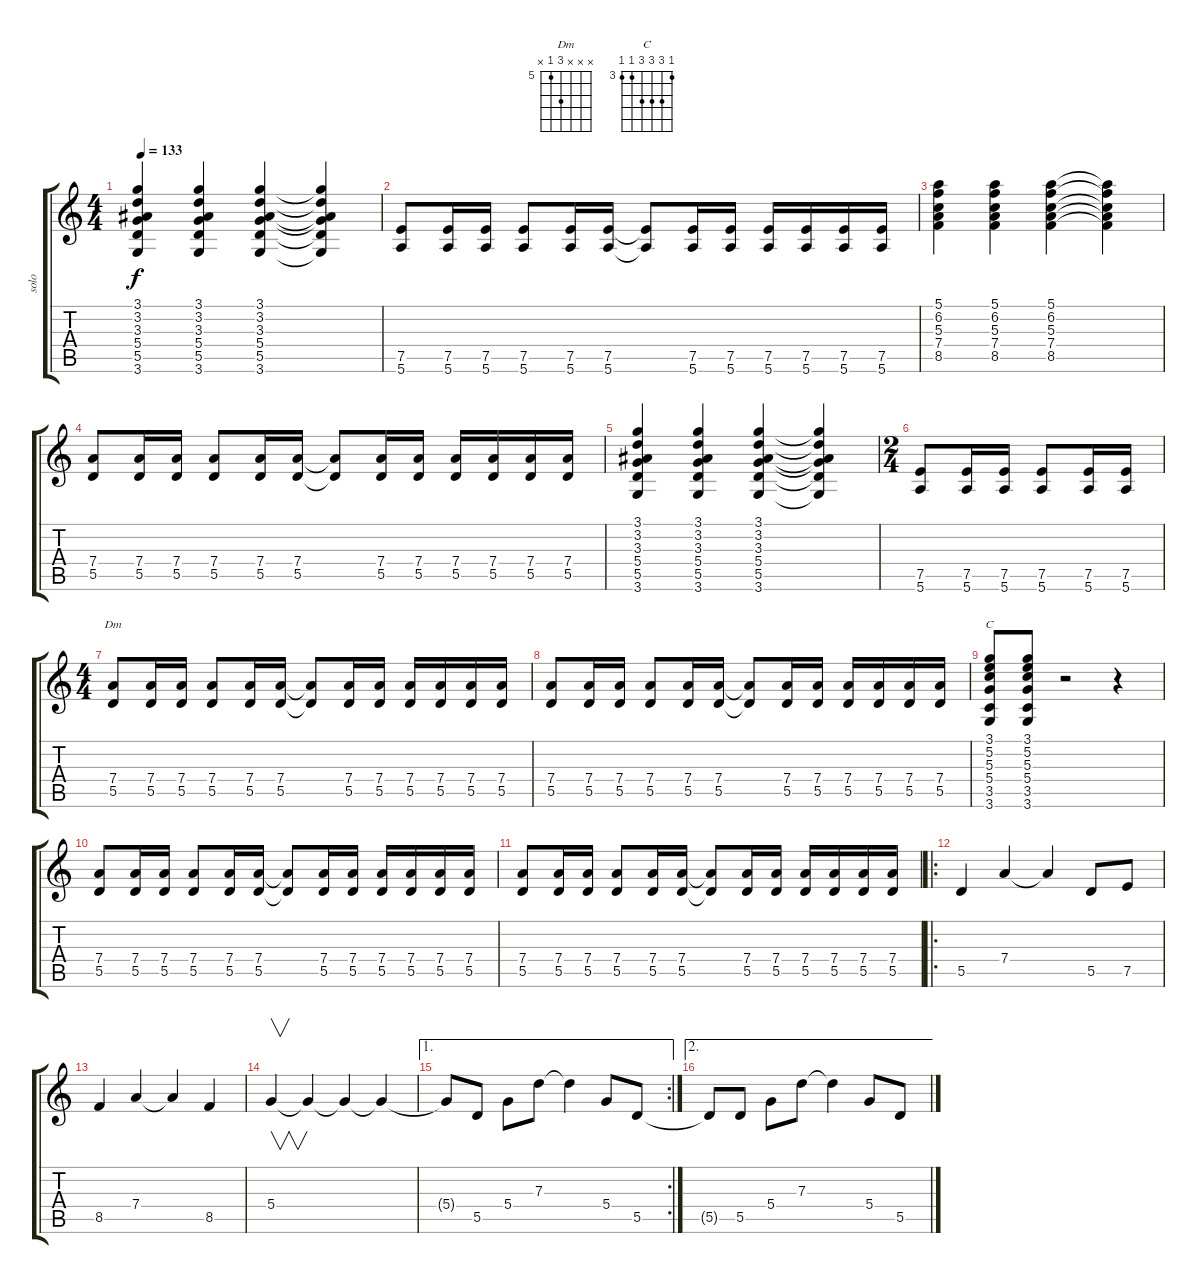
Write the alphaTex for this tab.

\track ("solo" "solo") {instrument overdrivenguitar}
\staff {score tabs}
\tuning (E4 B3 G3 D3 A2 E2) {hide}
\chord ("Dm" x x x 7 5 x) {firstfret 5}
\chord ("C" 3 5 5 5 3 3) {firstfret 3}
\ts (4 4)
\tempo 133
\clef g2
\ks c
(3.1 3.2 3.3 5.4 5.5 3.6).4{dy f} (3.1 3.2 3.3 5.4 5.5 3.6).4 (3.1 3.2 3.3 5.4 5.5 3.6).4 (3.1{t} 3.2{t} 3.3{t} 5.4{t} 5.5{t} 3.6{t}).4 |
(7.5 5.6).8 (7.5 5.6).16 (7.5 5.6).16 (7.5 5.6).8 (7.5 5.6).16 (7.5 5.6).16 (7.5{t} 5.6{t}).8 (7.5 5.6).16 (7.5 5.6).16 (7.5 5.6).16 (7.5 5.6).16 (7.5 5.6).16 (7.5 5.6).16 |
(5.1 6.2 5.3 7.4 8.5).4 (5.1 6.2 5.3 7.4 8.5).4 (5.1 6.2 5.3 7.4 8.5).4 (5.1{t} 6.2{t} 5.3{t} 7.4{t} 8.5{t}).4 |
(7.4 5.5).8 (7.4 5.5).16 (7.4 5.5).16 (7.4 5.5).8 (7.4 5.5).16 (7.4 5.5).16 (7.4{t} 5.5{t}).8 (7.4 5.5).16 (7.4 5.5).16 (7.4 5.5).16 (7.4 5.5).16 (7.4 5.5).16 (7.4 5.5).16 |
(3.1 3.2 3.3 5.4 5.5 3.6).4 (3.1 3.2 3.3 5.4 5.5 3.6).4 (3.1 3.2 3.3 5.4 5.5 3.6).4 (3.1{t} 3.2{t} 3.3{t} 5.4{t} 5.5{t} 3.6{t}).4 |
\ts (2 4)
(7.5 5.6).8 (7.5 5.6).16 (7.5 5.6).16 (7.5 5.6).8 (7.5 5.6).16 (7.5 5.6).16 |
\ts (4 4)
(7.4 5.5).8{ch "Dm"} (7.4 5.5).16 (7.4 5.5).16 (7.4 5.5).8 (7.4 5.5).16 (7.4 5.5).16 (7.4{t} 5.5{t}).8 (7.4 5.5).16 (7.4 5.5).16 (7.4 5.5).16 (7.4 5.5).16 (7.4 5.5).16 (7.4 5.5).16 |
(7.4 5.5).8 (7.4 5.5).16 (7.4 5.5).16 (7.4 5.5).8 (7.4 5.5).16 (7.4 5.5).16 (7.4{t} 5.5{t}).8 (7.4 5.5).16 (7.4 5.5).16 (7.4 5.5).16 (7.4 5.5).16 (7.4 5.5).16 (7.4 5.5).16 |
(3.1 5.2 5.3 5.4 3.5 3.6).8{ch "C"} (3.1 5.2 5.3 5.4 3.5 3.6).8 r.2 r.4 |
(7.4 5.5).8 (7.4 5.5).16 (7.4 5.5).16 (7.4 5.5).8 (7.4 5.5).16 (7.4 5.5).16 (7.4{t} 5.5{t}).8 (7.4 5.5).16 (7.4 5.5).16 (7.4 5.5).16 (7.4 5.5).16 (7.4 5.5).16 (7.4 5.5).16 |
(7.4 5.5).8 (7.4 5.5).16 (7.4 5.5).16 (7.4 5.5).8 (7.4 5.5).16 (7.4 5.5).16 (7.4{t} 5.5{t}).8 (7.4 5.5).16 (7.4 5.5).16 (7.4 5.5).16 (7.4 5.5).16 (7.4 5.5).16 (7.4 5.5).16 |
\ro
5.5.4 7.4.4 7.4{t}.4 5.5.8 7.5.8 |
8.5.4 7.4.4 7.4{t}.4 8.5.4 |
5.4.4{v} 5.4{t}.4 5.4{t}.4 5.4{t}.4 |
\ae 1
\rc 2
5.4{t}.8 5.5.8 5.4.8 7.3.8 7.3{t}.4 5.4.8 5.5.8 |
\ae 2
5.5{t}.8 5.5.8 5.4.8 7.3.8 7.3{t}.4 5.4.8 5.5.8
